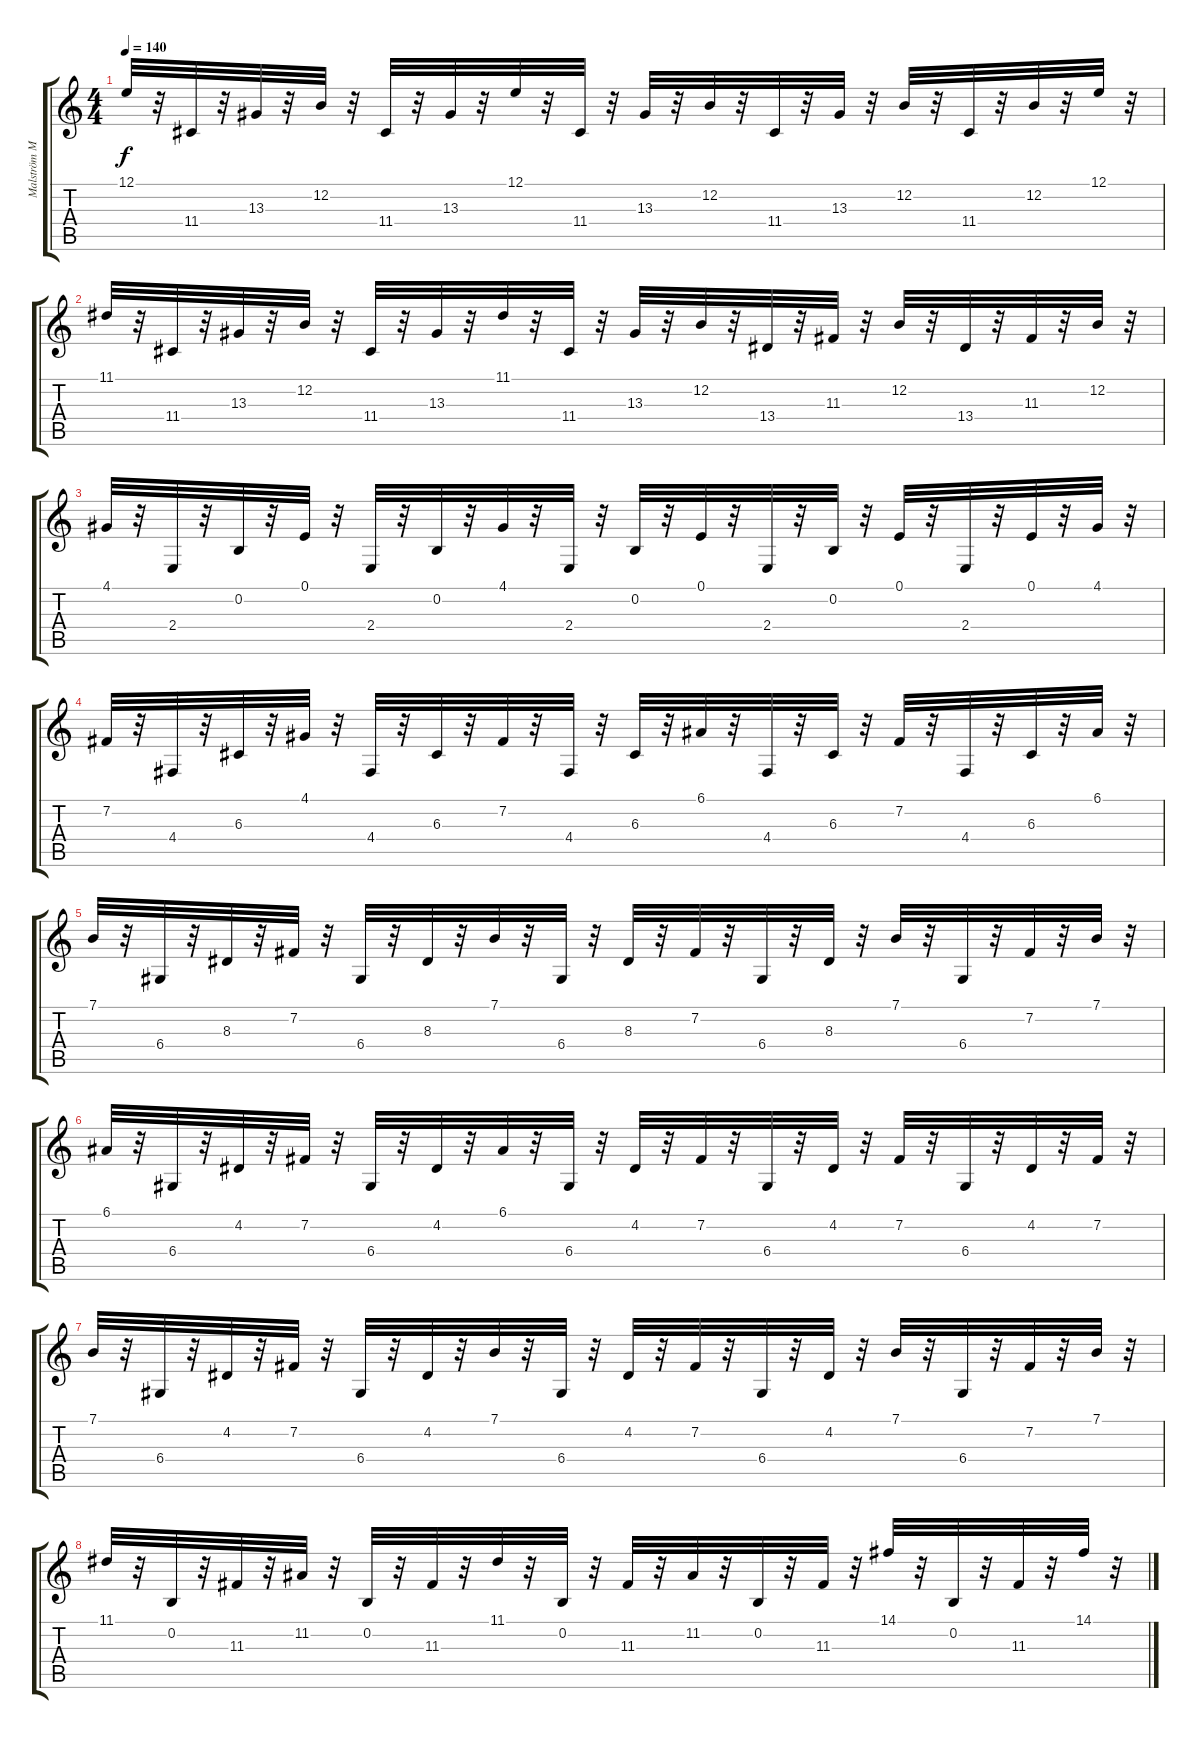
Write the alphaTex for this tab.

\track ("Malström Muted" "Malström M") {instrument lead2sawtooth}
\staff {score tabs}
\tuning (E4 B3 G3 D3 A2 E2) {hide}
\ts (4 4)
\tempo 140
\clef g2
\ks c
12.1.32{dy f} r.32 11.4.32 r.32 13.3.32 r.32 12.2.32 r.32 11.4.32 r.32 13.3.32 r.32 12.1.32 r.32 11.4.32 r.32 13.3.32 r.32 12.2.32 r.32 11.4.32 r.32 13.3.32 r.32 12.2.32 r.32 11.4.32 r.32 12.2.32 r.32 12.1.32 r.32 |
11.1.32 r.32 11.4.32 r.32 13.3.32 r.32 12.2.32 r.32 11.4.32 r.32 13.3.32 r.32 11.1.32 r.32 11.4.32 r.32 13.3.32 r.32 12.2.32 r.32 13.4.32 r.32 11.3.32 r.32 12.2.32 r.32 13.4.32 r.32 11.3.32 r.32 12.2.32 r.32 |
4.1.32 r.32 2.4.32 r.32 0.2.32 r.32 0.1.32 r.32 2.4.32 r.32 0.2.32 r.32 4.1.32 r.32 2.4.32 r.32 0.2.32 r.32 0.1.32 r.32 2.4.32 r.32 0.2.32 r.32 0.1.32 r.32 2.4.32 r.32 0.1.32 r.32 4.1.32 r.32 |
7.2.32 r.32 4.4.32 r.32 6.3.32 r.32 4.1.32 r.32 4.4.32 r.32 6.3.32 r.32 7.2.32 r.32 4.4.32 r.32 6.3.32 r.32 6.1.32 r.32 4.4.32 r.32 6.3.32 r.32 7.2.32 r.32 4.4.32 r.32 6.3.32 r.32 6.1.32 r.32 |
7.1.32 r.32 6.4.32 r.32 8.3.32 r.32 7.2.32 r.32 6.4.32 r.32 8.3.32 r.32 7.1.32 r.32 6.4.32 r.32 8.3.32 r.32 7.2.32 r.32 6.4.32 r.32 8.3.32 r.32 7.1.32 r.32 6.4.32 r.32 7.2.32 r.32 7.1.32 r.32 |
6.1.32 r.32 6.4.32 r.32 4.2.32 r.32 7.2.32 r.32 6.4.32 r.32 4.2.32 r.32 6.1.32 r.32 6.4.32 r.32 4.2.32 r.32 7.2.32 r.32 6.4.32 r.32 4.2.32 r.32 7.2.32 r.32 6.4.32 r.32 4.2.32 r.32 7.2.32 r.32 |
7.1.32 r.32 6.4.32 r.32 4.2.32 r.32 7.2.32 r.32 6.4.32 r.32 4.2.32 r.32 7.1.32 r.32 6.4.32 r.32 4.2.32 r.32 7.2.32 r.32 6.4.32 r.32 4.2.32 r.32 7.1.32 r.32 6.4.32 r.32 7.2.32 r.32 7.1.32 r.32 |
11.1.32 r.32 0.2.32 r.32 11.3.32 r.32 11.2.32 r.32 0.2.32 r.32 11.3.32 r.32 11.1.32 r.32 0.2.32 r.32 11.3.32 r.32 11.2.32 r.32 0.2.32 r.32 11.3.32 r.32 14.1.32 r.32 0.2.32 r.32 11.3.32 r.32 14.1.32 r.32
